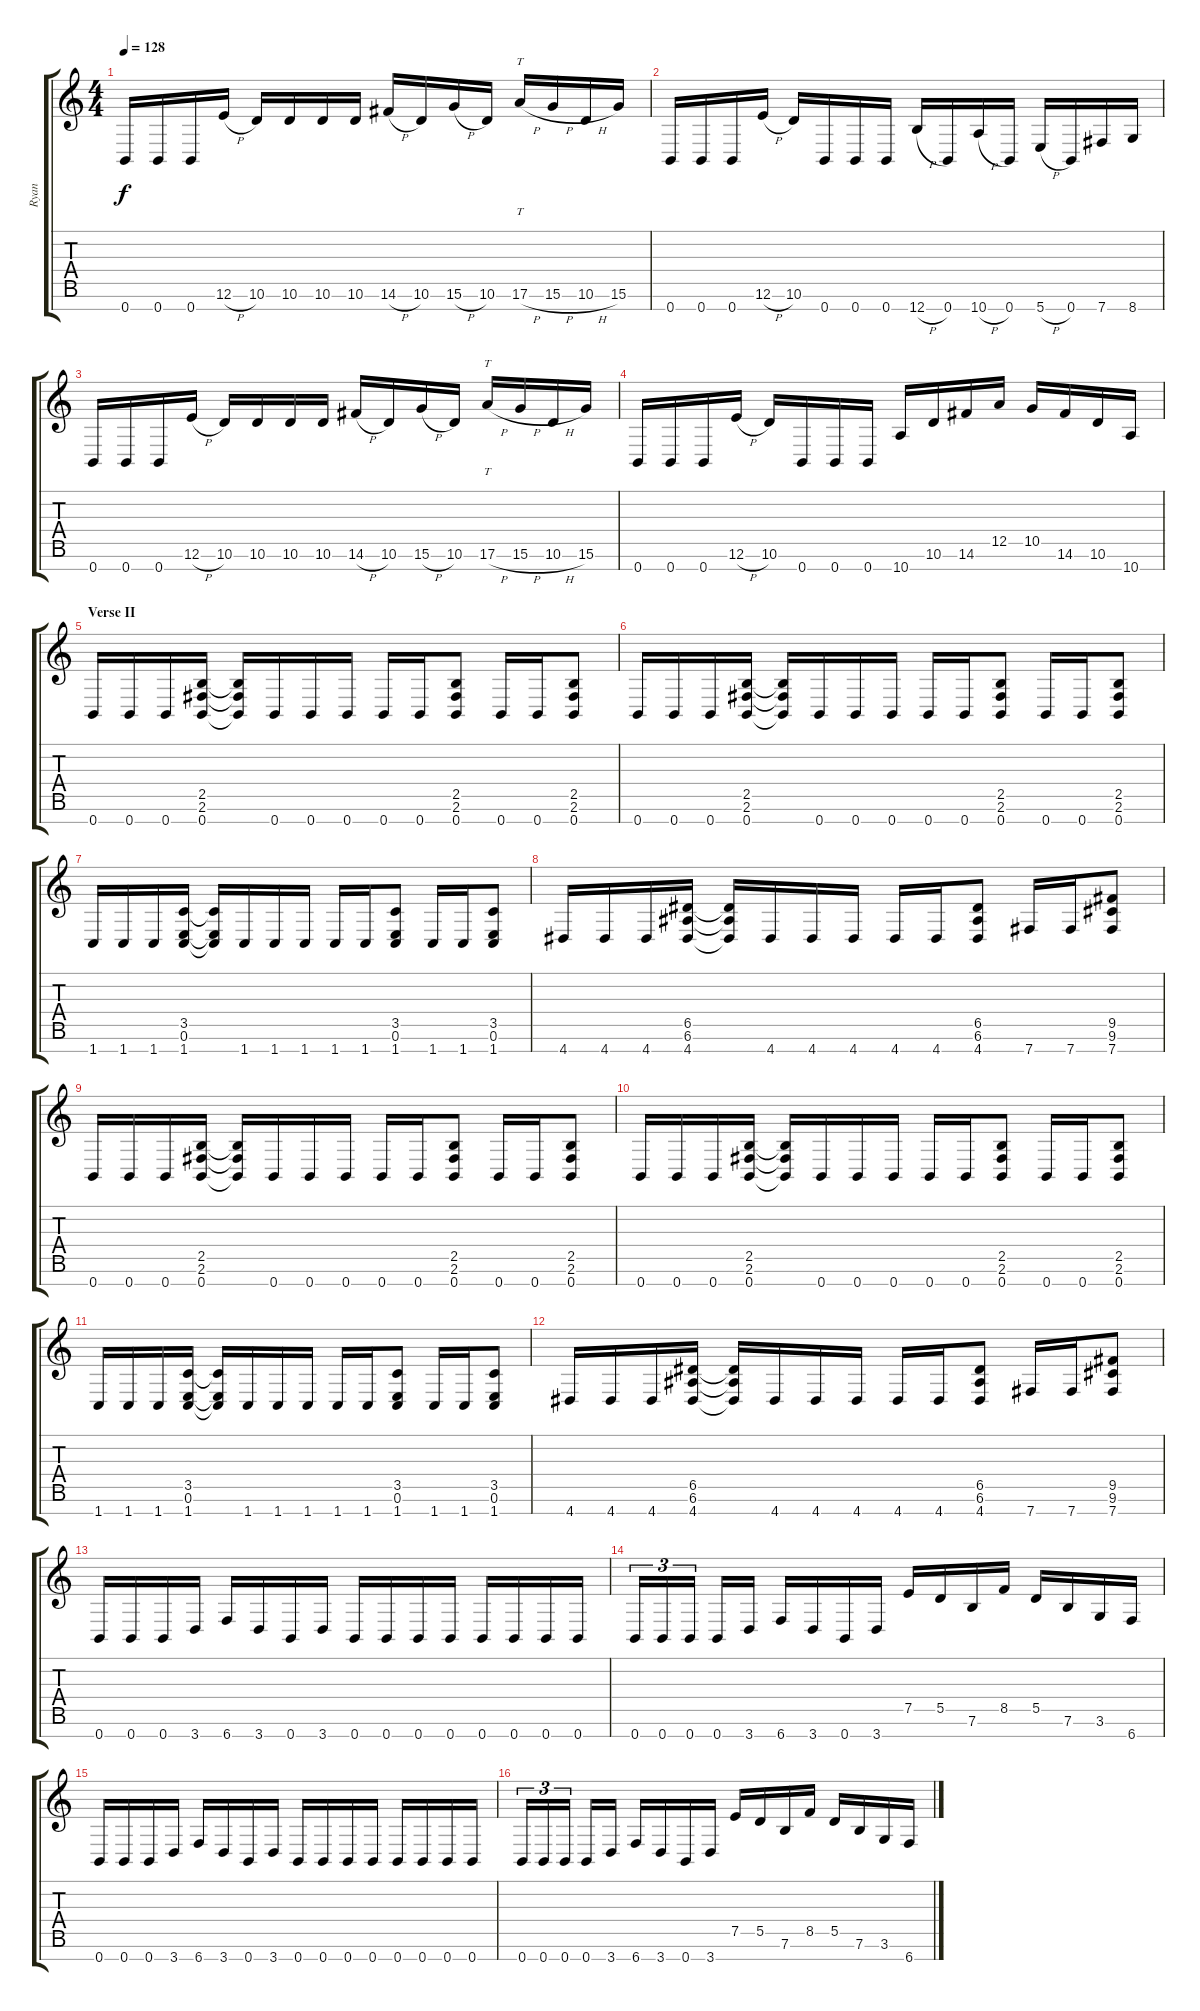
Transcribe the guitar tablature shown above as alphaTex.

\track ("Ryan" "Ryan") {instrument distortionguitar}
\staff {score tabs}
\tuning (E4 B3 G3 D3 A2 E2 B1) {hide}
\ts (4 4)
\tempo 128
\clef g2
\ks c
0.7.16{dy f} 0.7.16 0.7.16 12.6{h}.16 10.6.16 10.6.16 10.6.16 10.6.16 14.6{h}.16 10.6.16 15.6{h}.16 10.6.16 17.6{h}.16{tt} 15.6{h}.16 10.6{h}.16 15.6.16 |
0.7.16 0.7.16 0.7.16 12.6{h}.16 10.6.16 0.7.16 0.7.16 0.7.16 12.7{h}.16 0.7.16 10.7{h}.16 0.7.16 5.7{h}.16 0.7.16 7.7.16 8.7.16 |
0.7.16 0.7.16 0.7.16 12.6{h}.16 10.6.16 10.6.16 10.6.16 10.6.16 14.6{h}.16 10.6.16 15.6{h}.16 10.6.16 17.6{h}.16{tt} 15.6{h}.16 10.6{h}.16 15.6.16 |
0.7.16 0.7.16 0.7.16 12.6{h}.16 10.6.16 0.7.16 0.7.16 0.7.16 10.7.16 10.6.16 14.6.16 12.5.16 10.5.16 14.6.16 10.6.16 10.7.16 |
\section ("" "Verse II")
0.7.16 0.7.16 0.7.16 (2.5 2.6 0.7).16 (2.5{t} 2.6{t} 0.7{t}).16 0.7.16 0.7.16 0.7.16 0.7.16 0.7.16 (2.5 2.6 0.7).8 0.7.16 0.7.16 (2.5 2.6 0.7).8 |
0.7.16 0.7.16 0.7.16 (2.5 2.6 0.7).16 (2.5{t} 2.6{t} 0.7{t}).16 0.7.16 0.7.16 0.7.16 0.7.16 0.7.16 (2.5 2.6 0.7).8 0.7.16 0.7.16 (2.5 2.6 0.7).8 |
1.7.16 1.7.16 1.7.16 (3.5 0.6 1.7).16 (3.5{t} 0.6{t} 1.7{t}).16 1.7.16 1.7.16 1.7.16 1.7.16 1.7.16 (3.5 0.6 1.7).8 1.7.16 1.7.16 (3.5 0.6 1.7).8 |
4.7.16 4.7.16 4.7.16 (6.5 6.6 4.7).16 (6.5{t} 6.6{t} 4.7{t}).16 4.7.16 4.7.16 4.7.16 4.7.16 4.7.16 (6.5 6.6 4.7).8 7.7.16 7.7.16 (9.5 9.6 7.7).8 |
0.7.16 0.7.16 0.7.16 (2.5 2.6 0.7).16 (2.5{t} 2.6{t} 0.7{t}).16 0.7.16 0.7.16 0.7.16 0.7.16 0.7.16 (2.5 2.6 0.7).8 0.7.16 0.7.16 (2.5 2.6 0.7).8 |
0.7.16 0.7.16 0.7.16 (2.5 2.6 0.7).16 (2.5{t} 2.6{t} 0.7{t}).16 0.7.16 0.7.16 0.7.16 0.7.16 0.7.16 (2.5 2.6 0.7).8 0.7.16 0.7.16 (2.5 2.6 0.7).8 |
1.7.16 1.7.16 1.7.16 (3.5 0.6 1.7).16 (3.5{t} 0.6{t} 1.7{t}).16 1.7.16 1.7.16 1.7.16 1.7.16 1.7.16 (3.5 0.6 1.7).8 1.7.16 1.7.16 (3.5 0.6 1.7).8 |
4.7.16 4.7.16 4.7.16 (6.5 6.6 4.7).16 (6.5{t} 6.6{t} 4.7{t}).16 4.7.16 4.7.16 4.7.16 4.7.16 4.7.16 (6.5 6.6 4.7).8 7.7.16 7.7.16 (9.5 9.6 7.7).8 |
0.7.16 0.7.16 0.7.16 3.7.16 6.7.16 3.7.16 0.7.16 3.7.16 0.7.16 0.7.16 0.7.16 0.7.16 0.7.16 0.7.16 0.7.16 0.7.16 |
0.7.16{tu (3 2)} 0.7.16{tu (3 2)} 0.7.16{tu (3 2)} 0.7.16 3.7.16 6.7.16 3.7.16 0.7.16 3.7.16 7.5.16 5.5.16 7.6.16 8.5.16 5.5.16 7.6.16 3.6.16 6.7.16 |
0.7.16 0.7.16 0.7.16 3.7.16 6.7.16 3.7.16 0.7.16 3.7.16 0.7.16 0.7.16 0.7.16 0.7.16 0.7.16 0.7.16 0.7.16 0.7.16 |
0.7.16{tu (3 2)} 0.7.16{tu (3 2)} 0.7.16{tu (3 2)} 0.7.16 3.7.16 6.7.16 3.7.16 0.7.16 3.7.16 7.5.16 5.5.16 7.6.16 8.5.16 5.5.16 7.6.16 3.6.16 6.7.16
